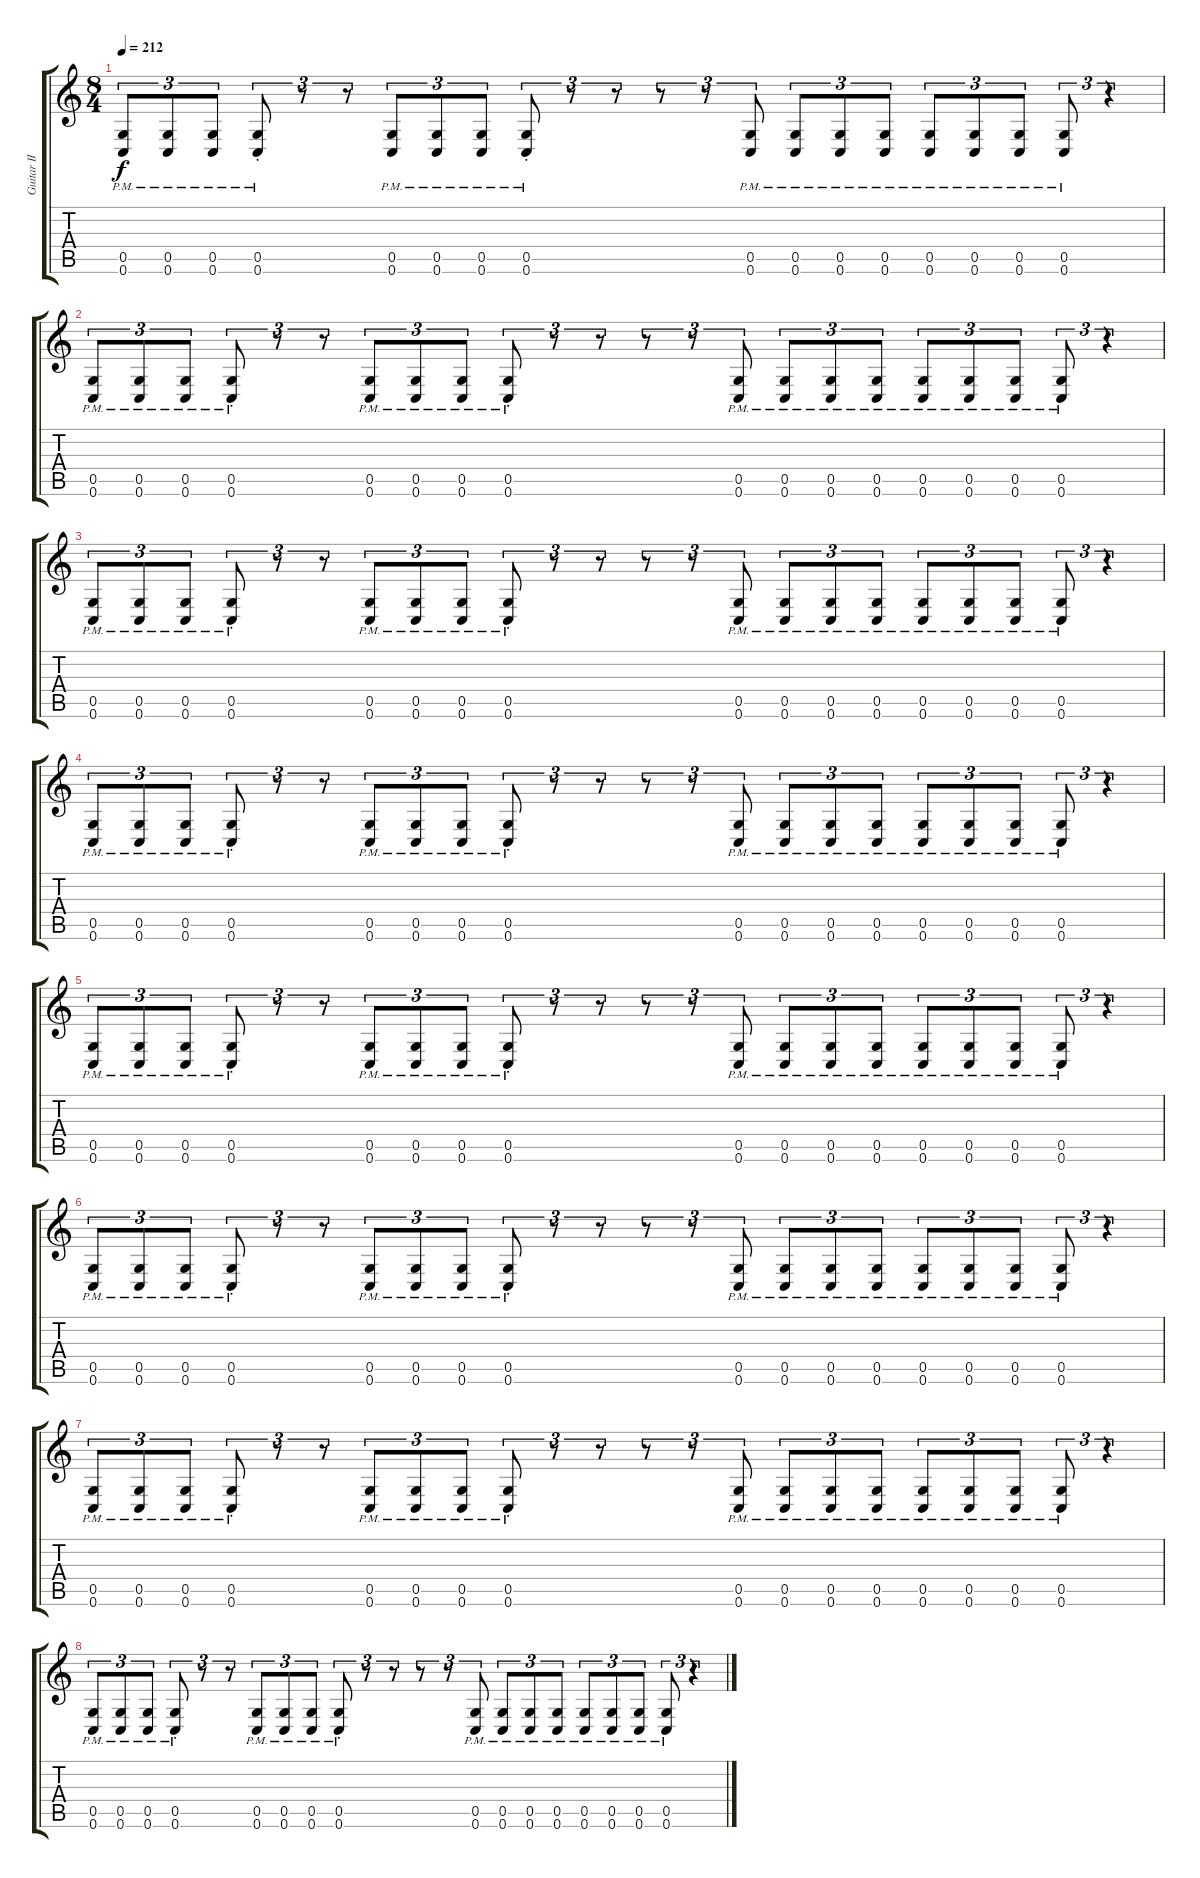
\track ("Guitar II" "Guitar II") {instrument overdrivenguitar}
\staff {score tabs}
\tuning (D4 A3 F3 C3 G2 C2) {hide}
\ts (8 4)
\tempo 212
\clef g2
\ks c
(0.5{pm} 0.6{pm}).8{tu (3 2) dy f} (0.5{pm} 0.6{pm}).8{tu (3 2)} (0.5{pm} 0.6{pm}).8{tu (3 2)} (0.5{pm st} 0.6{pm st}).8{tu (3 2)} r.8{tu (3 2)} r.8{tu (3 2)} (0.5{pm} 0.6{pm}).8{tu (3 2)} (0.5{pm} 0.6{pm}).8{tu (3 2)} (0.5{pm} 0.6{pm}).8{tu (3 2)} (0.5{pm st} 0.6{pm st}).8{tu (3 2)} r.8{tu (3 2)} r.8{tu (3 2)} r.8{tu (3 2)} r.8{tu (3 2)} (0.5{pm} 0.6{pm}).8{tu (3 2)} (0.5{pm} 0.6{pm}).8{tu (3 2)} (0.5{pm} 0.6{pm}).8{tu (3 2)} (0.5{pm} 0.6{pm}).8{tu (3 2)} (0.5{pm} 0.6{pm}).8{tu (3 2)} (0.5{pm} 0.6{pm}).8{tu (3 2)} (0.5{pm} 0.6{pm}).8{tu (3 2)} (0.5{pm} 0.6{pm}).8{tu (3 2)} r.4{tu (3 2)} |
(0.5{pm} 0.6{pm}).8{tu (3 2)} (0.5{pm} 0.6{pm}).8{tu (3 2)} (0.5{pm} 0.6{pm}).8{tu (3 2)} (0.5{pm st} 0.6{pm st}).8{tu (3 2)} r.8{tu (3 2)} r.8{tu (3 2)} (0.5{pm} 0.6{pm}).8{tu (3 2)} (0.5{pm} 0.6{pm}).8{tu (3 2)} (0.5{pm} 0.6{pm}).8{tu (3 2)} (0.5{pm st} 0.6{pm st}).8{tu (3 2)} r.8{tu (3 2)} r.8{tu (3 2)} r.8{tu (3 2)} r.8{tu (3 2)} (0.5{pm} 0.6{pm}).8{tu (3 2)} (0.5{pm} 0.6{pm}).8{tu (3 2)} (0.5{pm} 0.6{pm}).8{tu (3 2)} (0.5{pm} 0.6{pm}).8{tu (3 2)} (0.5{pm} 0.6{pm}).8{tu (3 2)} (0.5{pm} 0.6{pm}).8{tu (3 2)} (0.5{pm} 0.6{pm}).8{tu (3 2)} (0.5{pm} 0.6{pm}).8{tu (3 2)} r.4{tu (3 2)} |
(0.5{pm} 0.6{pm}).8{tu (3 2)} (0.5{pm} 0.6{pm}).8{tu (3 2)} (0.5{pm} 0.6{pm}).8{tu (3 2)} (0.5{pm st} 0.6{pm st}).8{tu (3 2)} r.8{tu (3 2)} r.8{tu (3 2)} (0.5{pm} 0.6{pm}).8{tu (3 2)} (0.5{pm} 0.6{pm}).8{tu (3 2)} (0.5{pm} 0.6{pm}).8{tu (3 2)} (0.5{pm st} 0.6{pm st}).8{tu (3 2)} r.8{tu (3 2)} r.8{tu (3 2)} r.8{tu (3 2)} r.8{tu (3 2)} (0.5{pm} 0.6{pm}).8{tu (3 2)} (0.5{pm} 0.6{pm}).8{tu (3 2)} (0.5{pm} 0.6{pm}).8{tu (3 2)} (0.5{pm} 0.6{pm}).8{tu (3 2)} (0.5{pm} 0.6{pm}).8{tu (3 2)} (0.5{pm} 0.6{pm}).8{tu (3 2)} (0.5{pm} 0.6{pm}).8{tu (3 2)} (0.5{pm} 0.6{pm}).8{tu (3 2)} r.4{tu (3 2)} |
(0.5{pm} 0.6{pm}).8{tu (3 2)} (0.5{pm} 0.6{pm}).8{tu (3 2)} (0.5{pm} 0.6{pm}).8{tu (3 2)} (0.5{pm st} 0.6{pm st}).8{tu (3 2)} r.8{tu (3 2)} r.8{tu (3 2)} (0.5{pm} 0.6{pm}).8{tu (3 2)} (0.5{pm} 0.6{pm}).8{tu (3 2)} (0.5{pm} 0.6{pm}).8{tu (3 2)} (0.5{pm st} 0.6{pm st}).8{tu (3 2)} r.8{tu (3 2)} r.8{tu (3 2)} r.8{tu (3 2)} r.8{tu (3 2)} (0.5{pm} 0.6{pm}).8{tu (3 2)} (0.5{pm} 0.6{pm}).8{tu (3 2)} (0.5{pm} 0.6{pm}).8{tu (3 2)} (0.5{pm} 0.6{pm}).8{tu (3 2)} (0.5{pm} 0.6{pm}).8{tu (3 2)} (0.5{pm} 0.6{pm}).8{tu (3 2)} (0.5{pm} 0.6{pm}).8{tu (3 2)} (0.5{pm} 0.6{pm}).8{tu (3 2)} r.4{tu (3 2)} |
(0.5{pm} 0.6{pm}).8{tu (3 2)} (0.5{pm} 0.6{pm}).8{tu (3 2)} (0.5{pm} 0.6{pm}).8{tu (3 2)} (0.5{pm st} 0.6{pm st}).8{tu (3 2)} r.8{tu (3 2)} r.8{tu (3 2)} (0.5{pm} 0.6{pm}).8{tu (3 2)} (0.5{pm} 0.6{pm}).8{tu (3 2)} (0.5{pm} 0.6{pm}).8{tu (3 2)} (0.5{pm st} 0.6{pm st}).8{tu (3 2)} r.8{tu (3 2)} r.8{tu (3 2)} r.8{tu (3 2)} r.8{tu (3 2)} (0.5{pm} 0.6{pm}).8{tu (3 2)} (0.5{pm} 0.6{pm}).8{tu (3 2)} (0.5{pm} 0.6{pm}).8{tu (3 2)} (0.5{pm} 0.6{pm}).8{tu (3 2)} (0.5{pm} 0.6{pm}).8{tu (3 2)} (0.5{pm} 0.6{pm}).8{tu (3 2)} (0.5{pm} 0.6{pm}).8{tu (3 2)} (0.5{pm} 0.6{pm}).8{tu (3 2)} r.4{tu (3 2)} |
(0.5{pm} 0.6{pm}).8{tu (3 2)} (0.5{pm} 0.6{pm}).8{tu (3 2)} (0.5{pm} 0.6{pm}).8{tu (3 2)} (0.5{pm st} 0.6{pm st}).8{tu (3 2)} r.8{tu (3 2)} r.8{tu (3 2)} (0.5{pm} 0.6{pm}).8{tu (3 2)} (0.5{pm} 0.6{pm}).8{tu (3 2)} (0.5{pm} 0.6{pm}).8{tu (3 2)} (0.5{pm st} 0.6{pm st}).8{tu (3 2)} r.8{tu (3 2)} r.8{tu (3 2)} r.8{tu (3 2)} r.8{tu (3 2)} (0.5{pm} 0.6{pm}).8{tu (3 2)} (0.5{pm} 0.6{pm}).8{tu (3 2)} (0.5{pm} 0.6{pm}).8{tu (3 2)} (0.5{pm} 0.6{pm}).8{tu (3 2)} (0.5{pm} 0.6{pm}).8{tu (3 2)} (0.5{pm} 0.6{pm}).8{tu (3 2)} (0.5{pm} 0.6{pm}).8{tu (3 2)} (0.5{pm} 0.6{pm}).8{tu (3 2)} r.4{tu (3 2)} |
(0.5{pm} 0.6{pm}).8{tu (3 2)} (0.5{pm} 0.6{pm}).8{tu (3 2)} (0.5{pm} 0.6{pm}).8{tu (3 2)} (0.5{pm st} 0.6{pm st}).8{tu (3 2)} r.8{tu (3 2)} r.8{tu (3 2)} (0.5{pm} 0.6{pm}).8{tu (3 2)} (0.5{pm} 0.6{pm}).8{tu (3 2)} (0.5{pm} 0.6{pm}).8{tu (3 2)} (0.5{pm st} 0.6{pm st}).8{tu (3 2)} r.8{tu (3 2)} r.8{tu (3 2)} r.8{tu (3 2)} r.8{tu (3 2)} (0.5{pm} 0.6{pm}).8{tu (3 2)} (0.5{pm} 0.6{pm}).8{tu (3 2)} (0.5{pm} 0.6{pm}).8{tu (3 2)} (0.5{pm} 0.6{pm}).8{tu (3 2)} (0.5{pm} 0.6{pm}).8{tu (3 2)} (0.5{pm} 0.6{pm}).8{tu (3 2)} (0.5{pm} 0.6{pm}).8{tu (3 2)} (0.5{pm} 0.6{pm}).8{tu (3 2)} r.4{tu (3 2)} |
(0.5{pm} 0.6{pm}).8{tu (3 2)} (0.5{pm} 0.6{pm}).8{tu (3 2)} (0.5{pm} 0.6{pm}).8{tu (3 2)} (0.5{pm st} 0.6{pm st}).8{tu (3 2)} r.8{tu (3 2)} r.8{tu (3 2)} (0.5{pm} 0.6{pm}).8{tu (3 2)} (0.5{pm} 0.6{pm}).8{tu (3 2)} (0.5{pm} 0.6{pm}).8{tu (3 2)} (0.5{pm st} 0.6{pm st}).8{tu (3 2)} r.8{tu (3 2)} r.8{tu (3 2)} r.8{tu (3 2)} r.8{tu (3 2)} (0.5{pm} 0.6{pm}).8{tu (3 2)} (0.5{pm} 0.6{pm}).8{tu (3 2)} (0.5{pm} 0.6{pm}).8{tu (3 2)} (0.5{pm} 0.6{pm}).8{tu (3 2)} (0.5{pm} 0.6{pm}).8{tu (3 2)} (0.5{pm} 0.6{pm}).8{tu (3 2)} (0.5{pm} 0.6{pm}).8{tu (3 2)} (0.5{pm} 0.6{pm}).8{tu (3 2)} r.4{tu (3 2)}
